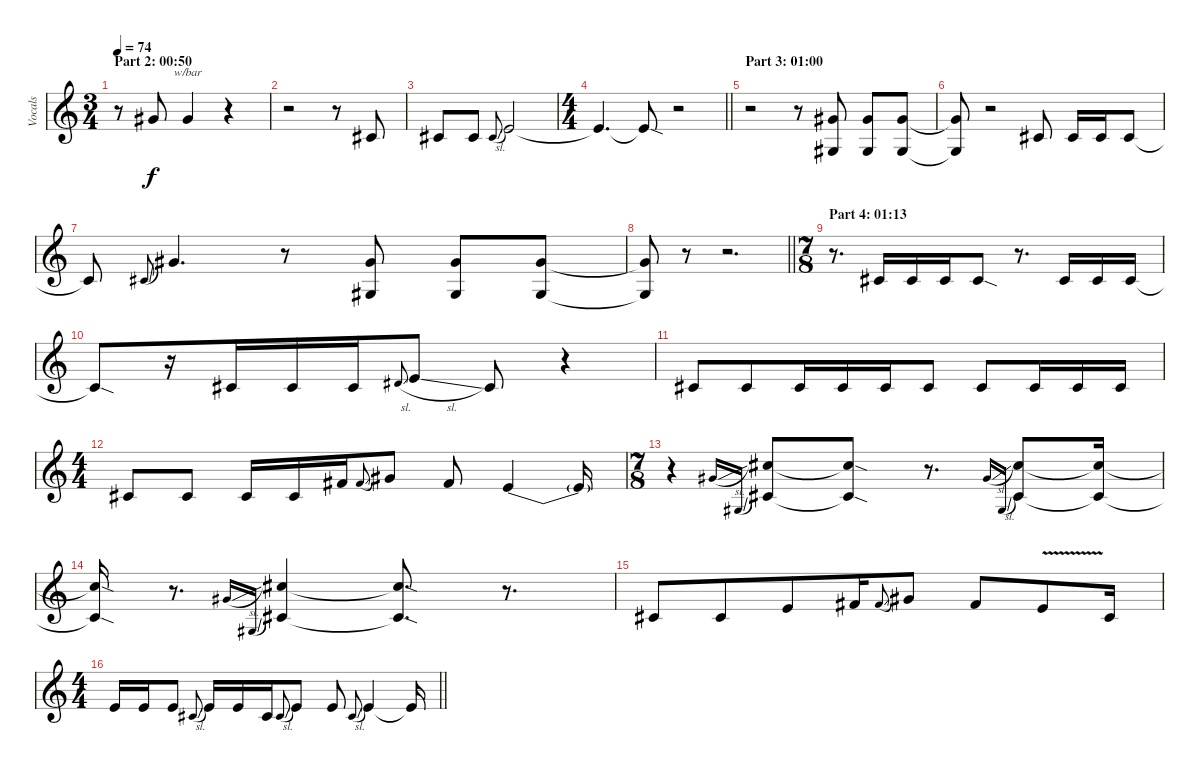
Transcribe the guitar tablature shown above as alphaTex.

\track ("Vocals" "Vocals") {instrument lead2sawtooth}
\staff {score}
\tuning (Db4 Ab3 E3 B2 Gb2 Db2) {hide}
\ts (3 4)
\section ("" "Part 2: 00:50")
\tempo 74
\clef g2
\ks c
r.8{dy f} 12.2.8 12.2.4{tbe (custom default 0 0 30 0 60 -14)} r.4 |
r.2 r.8 5.2.8 |
5.2.8 5.2.8 5.2{sl}.8{gr onbeat} 8.2.2 |
\ts (4 4)
\barLineRight lightlight
8.2{t}.4{d} 8.2{sod t}.8 r.2 |
\section ("" "Part 3: 01:00")
r.2 r.8 (7.1 4.3).8 (7.1 4.3).8 (7.1 4.3).8 |
(7.1{t} 4.3{t}).8 r.2 5.2.8 5.2.16 5.2.16 5.2.8 |
5.2{t}.8 5.2{sl}.8{gr onbeat} 12.2.4{d} r.8 (7.1 4.3).8 (7.1 4.3).8 (7.1 4.3).8 |
\barLineRight lightlight
(7.1{t} 4.3{t}).8 r.8 r.2{d} |
\ts (7 8)
\section ("" "Part 4: 01:13")
r.8{d} 5.2.16 5.2.16 5.2.16 5.2{sod}.8 r.8{d} 5.2.16 5.2.16 5.2.16 |
5.2{sod t}.8 r.16 5.2.16 5.2.16 5.2.16 7.2{sl}.8{gr onbeat} 8.2{sl}.8 5.2.8 r.4 |
5.2.8 5.2.8 5.2.16 5.2.16 5.2.16 5.2.8 5.2.8 5.2.16 5.2.16 5.2.16 |
\ts (4 4)
5.2.8 5.2.8 5.2.16 5.2.16 5.1.16 5.1{sl}.8{gr onbeat} 7.1.8 5.1.8 8.2{be (custom 0 0 5 4 10 4 20 0 60 0)}.4 8.2{t}.16 |
\ts (7 8)
r.4 7.1{sl}.16{gr onbeat} 4.3{sl}.16{gr onbeat} (12.1 9.3).8 (12.1{sod t} 9.3{sod t}).8 r.8{d} 7.1{sl}.16{gr onbeat} 4.3{sl}.16{gr onbeat} (12.1 9.3).8 (12.1{t} 9.3{t}).16 |
(12.1{sod t} 9.3{sod t}).16 r.8{d} 7.1{sl}.16{gr onbeat} 4.3{sl}.16{gr onbeat} (12.1 9.3).4 (12.1{sod t} 9.3{sod t}).8{d} r.8{d} |
5.2.8 5.2.8 8.2.8 5.1.16 5.1{sl}.8{gr onbeat} 7.1.8 5.1.8 8.2{v}.8 5.2.16 |
\ts (4 4)
\barLineRight lightlight
8.2.16 8.2.16 8.2.8 5.2{sl}.8{gr onbeat} 8.2.16 8.2.16 5.2.16 5.2{sl}.8{gr onbeat} 8.2.8 8.2.8 5.2{sl}.8{gr onbeat} 8.2.4 8.2{t}.16
